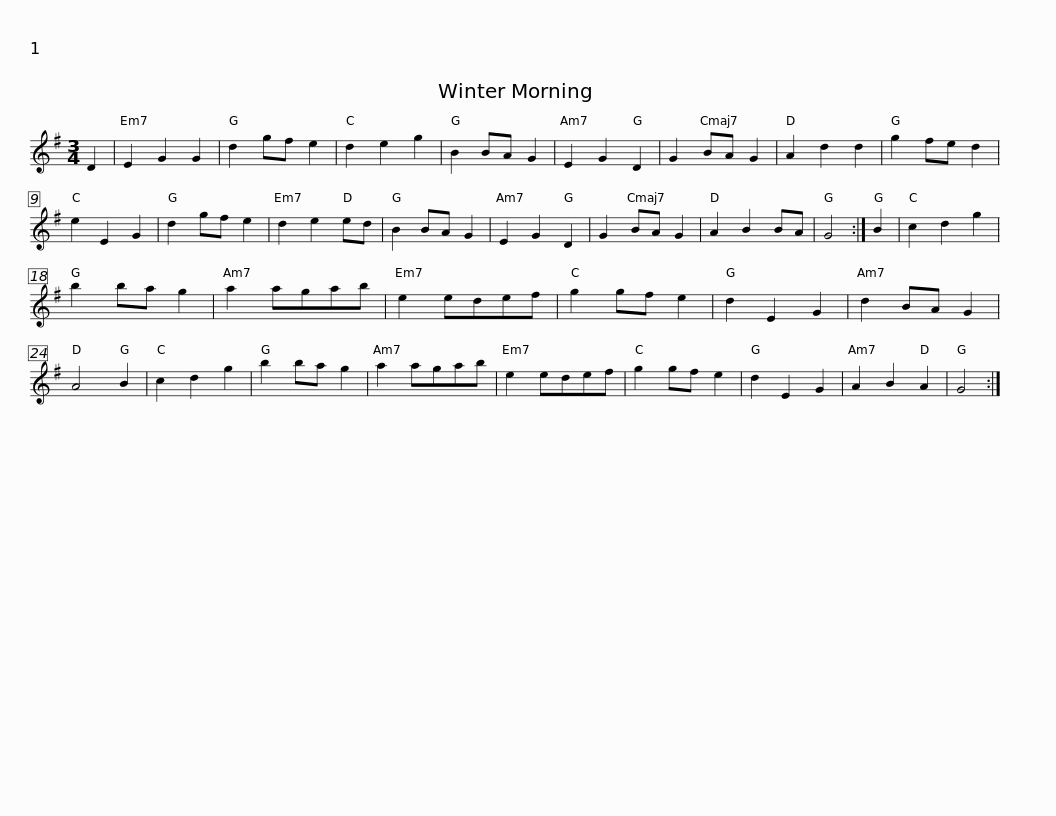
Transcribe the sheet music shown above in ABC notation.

X:1
L:1/8
M:3/4
I:linebreak $
K:G
V:1 treble
V:1
 D2 | E2 G2 G2 | d2 gf e2 | d2 e2 g2 | B2 BA G2 | %5
 E2 G2 D2 | G2 BA G2 | A2 d2 d2 | g2 fe d2 | e2 E2 G2 | %10
 d2 gf e2 |$ d2 e2 ed | B2 BA G2 | E2 G2 D2 | G2 BA G2 | %15
 A2 B2 BA | G4 :| B2 | c2 d2 g2 | b2 ba g2 | %20
 a2 agab |$ e2 edef | g2 gf e2 | d2 E2 G2 | d2 BA G2 | %25
 A4 B2 | c2 d2 g2 | b2 ba g2 | a2 agab | e2 edef | %30
 g2 gf e2 |$ d2 E2 G2 | A2 B2 A2 | G4 :| %34
